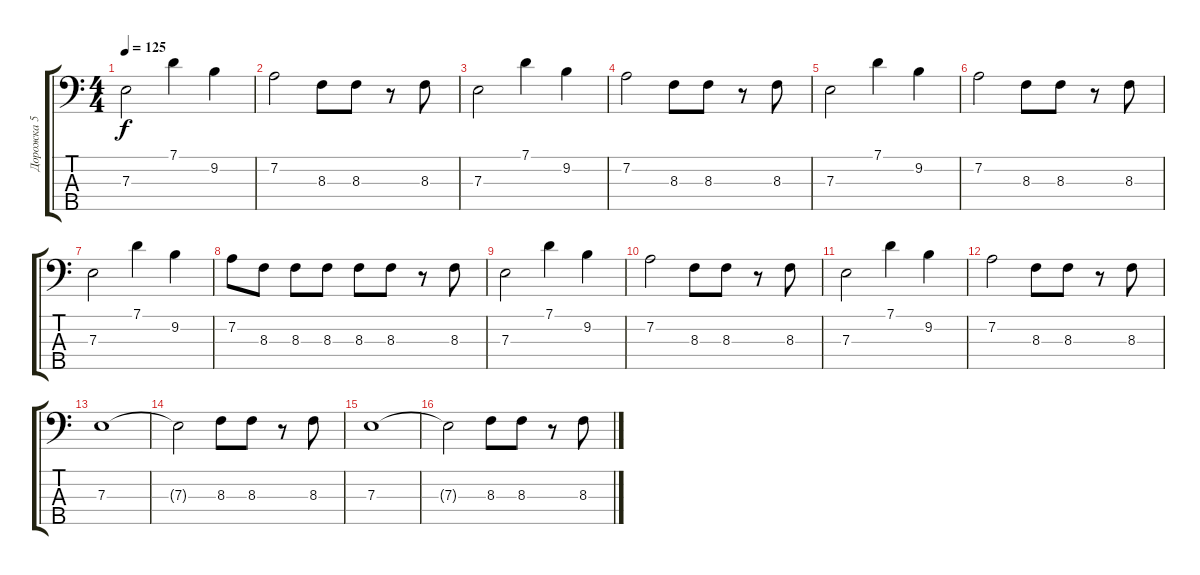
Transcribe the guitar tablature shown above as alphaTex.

\track ("Дорожка 5" "Дорожка 5") {instrument electricbasspick}
\staff {score tabs}
\tuning (G2 D2 A1 E1 B0) {hide}
\ts (4 4)
\tempo 125
\clef f4
\ks c
7.3.2{dy f} 7.1.4 9.2.4 |
7.2.2 8.3.8 8.3.8 r.8 8.3.8 |
7.3.2 7.1.4 9.2.4 |
7.2.2 8.3.8 8.3.8 r.8 8.3.8 |
7.3.2 7.1.4 9.2.4 |
7.2.2 8.3.8 8.3.8 r.8 8.3.8 |
7.3.2 7.1.4 9.2.4 |
7.2.8 8.3.8 8.3.8 8.3.8 8.3.8 8.3.8 r.8 8.3.8 |
7.3.2 7.1.4 9.2.4 |
7.2.2 8.3.8 8.3.8 r.8 8.3.8 |
7.3.2 7.1.4 9.2.4 |
7.2.2 8.3.8 8.3.8 r.8 8.3.8 |
7.3.1 |
7.3{t}.2 8.3.8 8.3.8 r.8 8.3.8 |
7.3.1 |
7.3{t}.2 8.3.8 8.3.8 r.8 8.3.8
